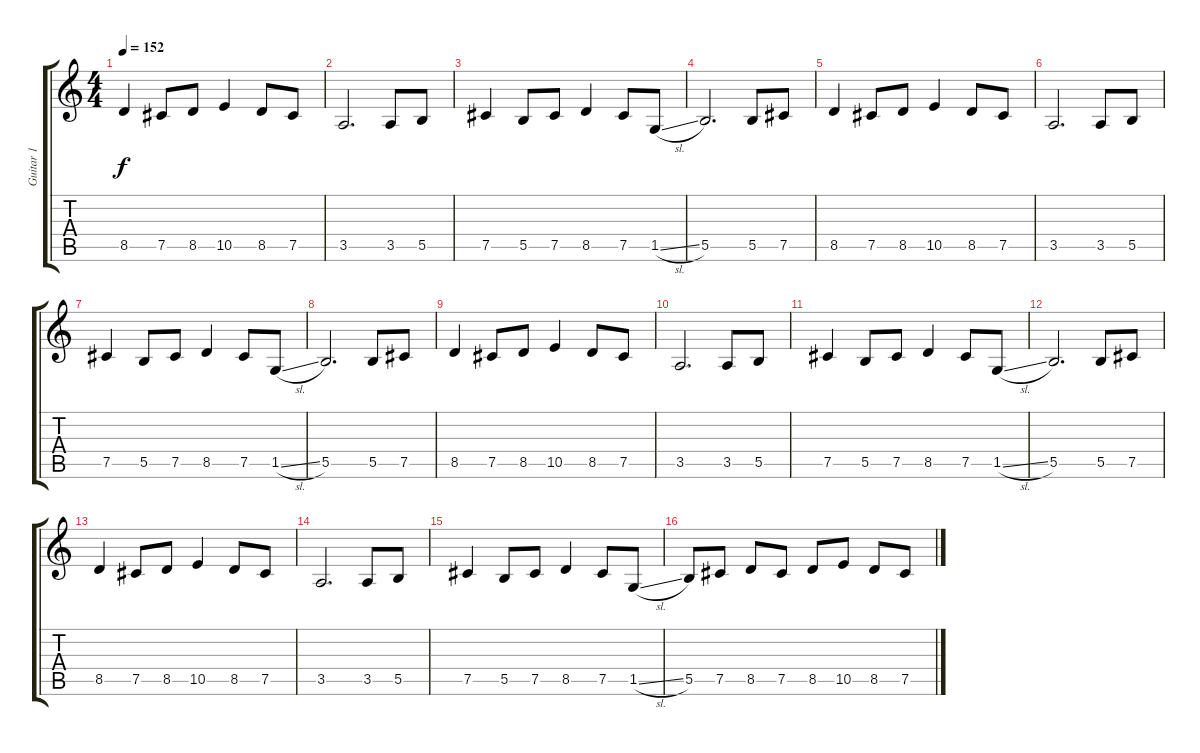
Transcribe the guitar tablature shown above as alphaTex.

\track ("Guitar 1" "Guitar 1") {instrument distortionguitar}
\staff {score tabs}
\tuning (Db4 Ab3 E3 B2 Gb2 B1) {hide}
\ts (4 4)
\tempo 152
\clef g2
\ks c
8.5.4{dy f} 7.5.8 8.5.8 10.5.4 8.5.8 7.5.8 |
3.5.2{d} 3.5.8 5.5.8 |
7.5.4 5.5.8 7.5.8 8.5.4 7.5.8 1.5{sl}.8 |
5.5.2{d} 5.5.8 7.5.8 |
8.5.4 7.5.8 8.5.8 10.5.4 8.5.8 7.5.8 |
3.5.2{d} 3.5.8 5.5.8 |
7.5.4 5.5.8 7.5.8 8.5.4 7.5.8 1.5{sl}.8 |
5.5.2{d} 5.5.8 7.5.8 |
8.5.4 7.5.8 8.5.8 10.5.4 8.5.8 7.5.8 |
3.5.2{d} 3.5.8 5.5.8 |
7.5.4 5.5.8 7.5.8 8.5.4 7.5.8 1.5{sl}.8 |
5.5.2{d} 5.5.8 7.5.8 |
8.5.4 7.5.8 8.5.8 10.5.4 8.5.8 7.5.8 |
3.5.2{d} 3.5.8 5.5.8 |
7.5.4 5.5.8 7.5.8 8.5.4 7.5.8 1.5{sl}.8 |
5.5.8 7.5.8 8.5.8 7.5.8 8.5.8 10.5.8 8.5.8 7.5.8
